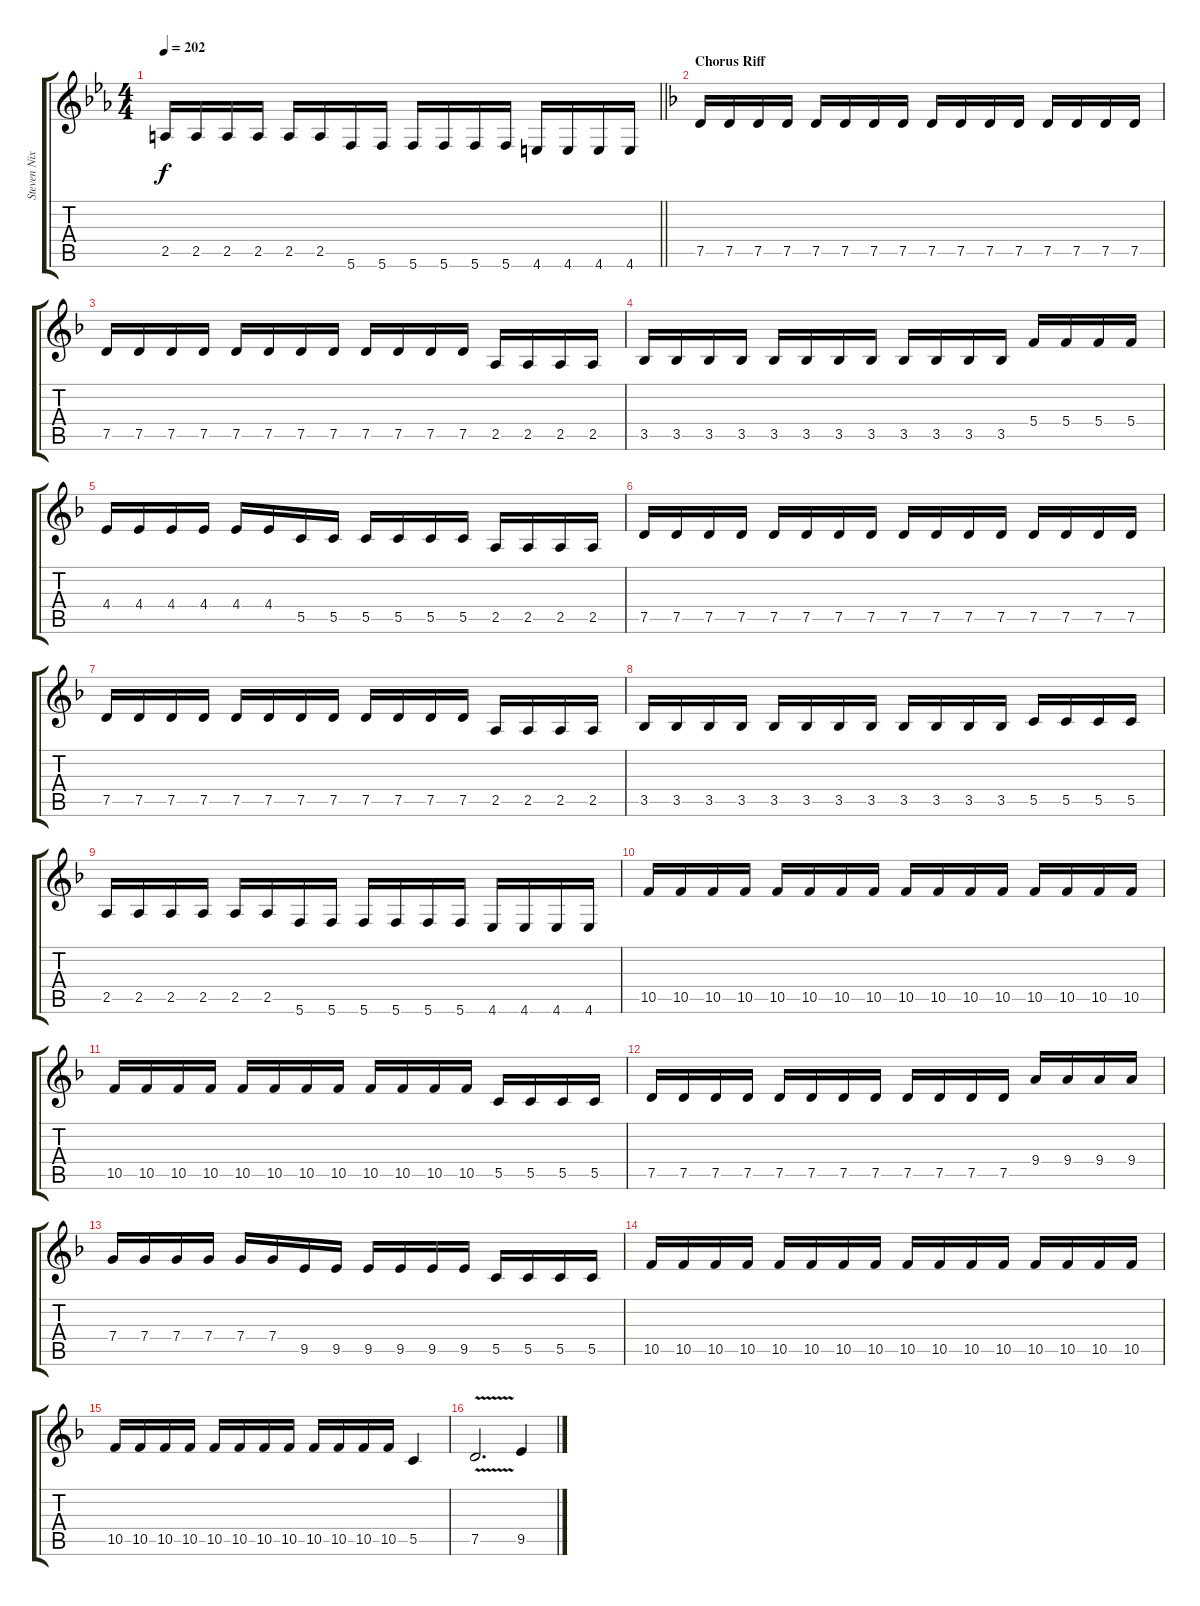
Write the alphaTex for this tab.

\track ("Steven Nixon" "Steven Nix") {instrument distortionguitar}
\staff {score tabs}
\tuning (D4 A3 F3 C3 G2 C2) {hide}
\ts (4 4)
\tempo 202
\clef g2
\barLineRight lightlight
\ks eb
2.5.16{dy f} 2.5.16 2.5.16 2.5.16 2.5.16 2.5.16 5.6.16 5.6.16 5.6.16 5.6.16 5.6.16 5.6.16 4.6.16 4.6.16 4.6.16 4.6.16 |
\section ("" "Chorus Riff")
\ks f
7.5.16 7.5.16 7.5.16 7.5.16 7.5.16 7.5.16 7.5.16 7.5.16 7.5.16 7.5.16 7.5.16 7.5.16 7.5.16 7.5.16 7.5.16 7.5.16 |
7.5.16 7.5.16 7.5.16 7.5.16 7.5.16 7.5.16 7.5.16 7.5.16 7.5.16 7.5.16 7.5.16 7.5.16 2.5.16 2.5.16 2.5.16 2.5.16 |
3.5.16 3.5.16 3.5.16 3.5.16 3.5.16 3.5.16 3.5.16 3.5.16 3.5.16 3.5.16 3.5.16 3.5.16 5.4.16 5.4.16 5.4.16 5.4.16 |
4.4.16 4.4.16 4.4.16 4.4.16 4.4.16 4.4.16 5.5.16 5.5.16 5.5.16 5.5.16 5.5.16 5.5.16 2.5.16 2.5.16 2.5.16 2.5.16 |
7.5.16 7.5.16 7.5.16 7.5.16 7.5.16 7.5.16 7.5.16 7.5.16 7.5.16 7.5.16 7.5.16 7.5.16 7.5.16 7.5.16 7.5.16 7.5.16 |
7.5.16 7.5.16 7.5.16 7.5.16 7.5.16 7.5.16 7.5.16 7.5.16 7.5.16 7.5.16 7.5.16 7.5.16 2.5.16 2.5.16 2.5.16 2.5.16 |
3.5.16 3.5.16 3.5.16 3.5.16 3.5.16 3.5.16 3.5.16 3.5.16 3.5.16 3.5.16 3.5.16 3.5.16 5.5.16 5.5.16 5.5.16 5.5.16 |
2.5.16 2.5.16 2.5.16 2.5.16 2.5.16 2.5.16 5.6.16 5.6.16 5.6.16 5.6.16 5.6.16 5.6.16 4.6.16 4.6.16 4.6.16 4.6.16 |
10.5.16 10.5.16 10.5.16 10.5.16 10.5.16 10.5.16 10.5.16 10.5.16 10.5.16 10.5.16 10.5.16 10.5.16 10.5.16 10.5.16 10.5.16 10.5.16 |
10.5.16 10.5.16 10.5.16 10.5.16 10.5.16 10.5.16 10.5.16 10.5.16 10.5.16 10.5.16 10.5.16 10.5.16 5.5.16 5.5.16 5.5.16 5.5.16 |
7.5.16 7.5.16 7.5.16 7.5.16 7.5.16 7.5.16 7.5.16 7.5.16 7.5.16 7.5.16 7.5.16 7.5.16 9.4.16 9.4.16 9.4.16 9.4.16 |
7.4.16 7.4.16 7.4.16 7.4.16 7.4.16 7.4.16 9.5.16 9.5.16 9.5.16 9.5.16 9.5.16 9.5.16 5.5.16 5.5.16 5.5.16 5.5.16 |
10.5.16 10.5.16 10.5.16 10.5.16 10.5.16 10.5.16 10.5.16 10.5.16 10.5.16 10.5.16 10.5.16 10.5.16 10.5.16 10.5.16 10.5.16 10.5.16 |
10.5.16 10.5.16 10.5.16 10.5.16 10.5.16 10.5.16 10.5.16 10.5.16 10.5.16 10.5.16 10.5.16 10.5.16 5.5.4 |
7.5{v}.2{d} 9.5.4
